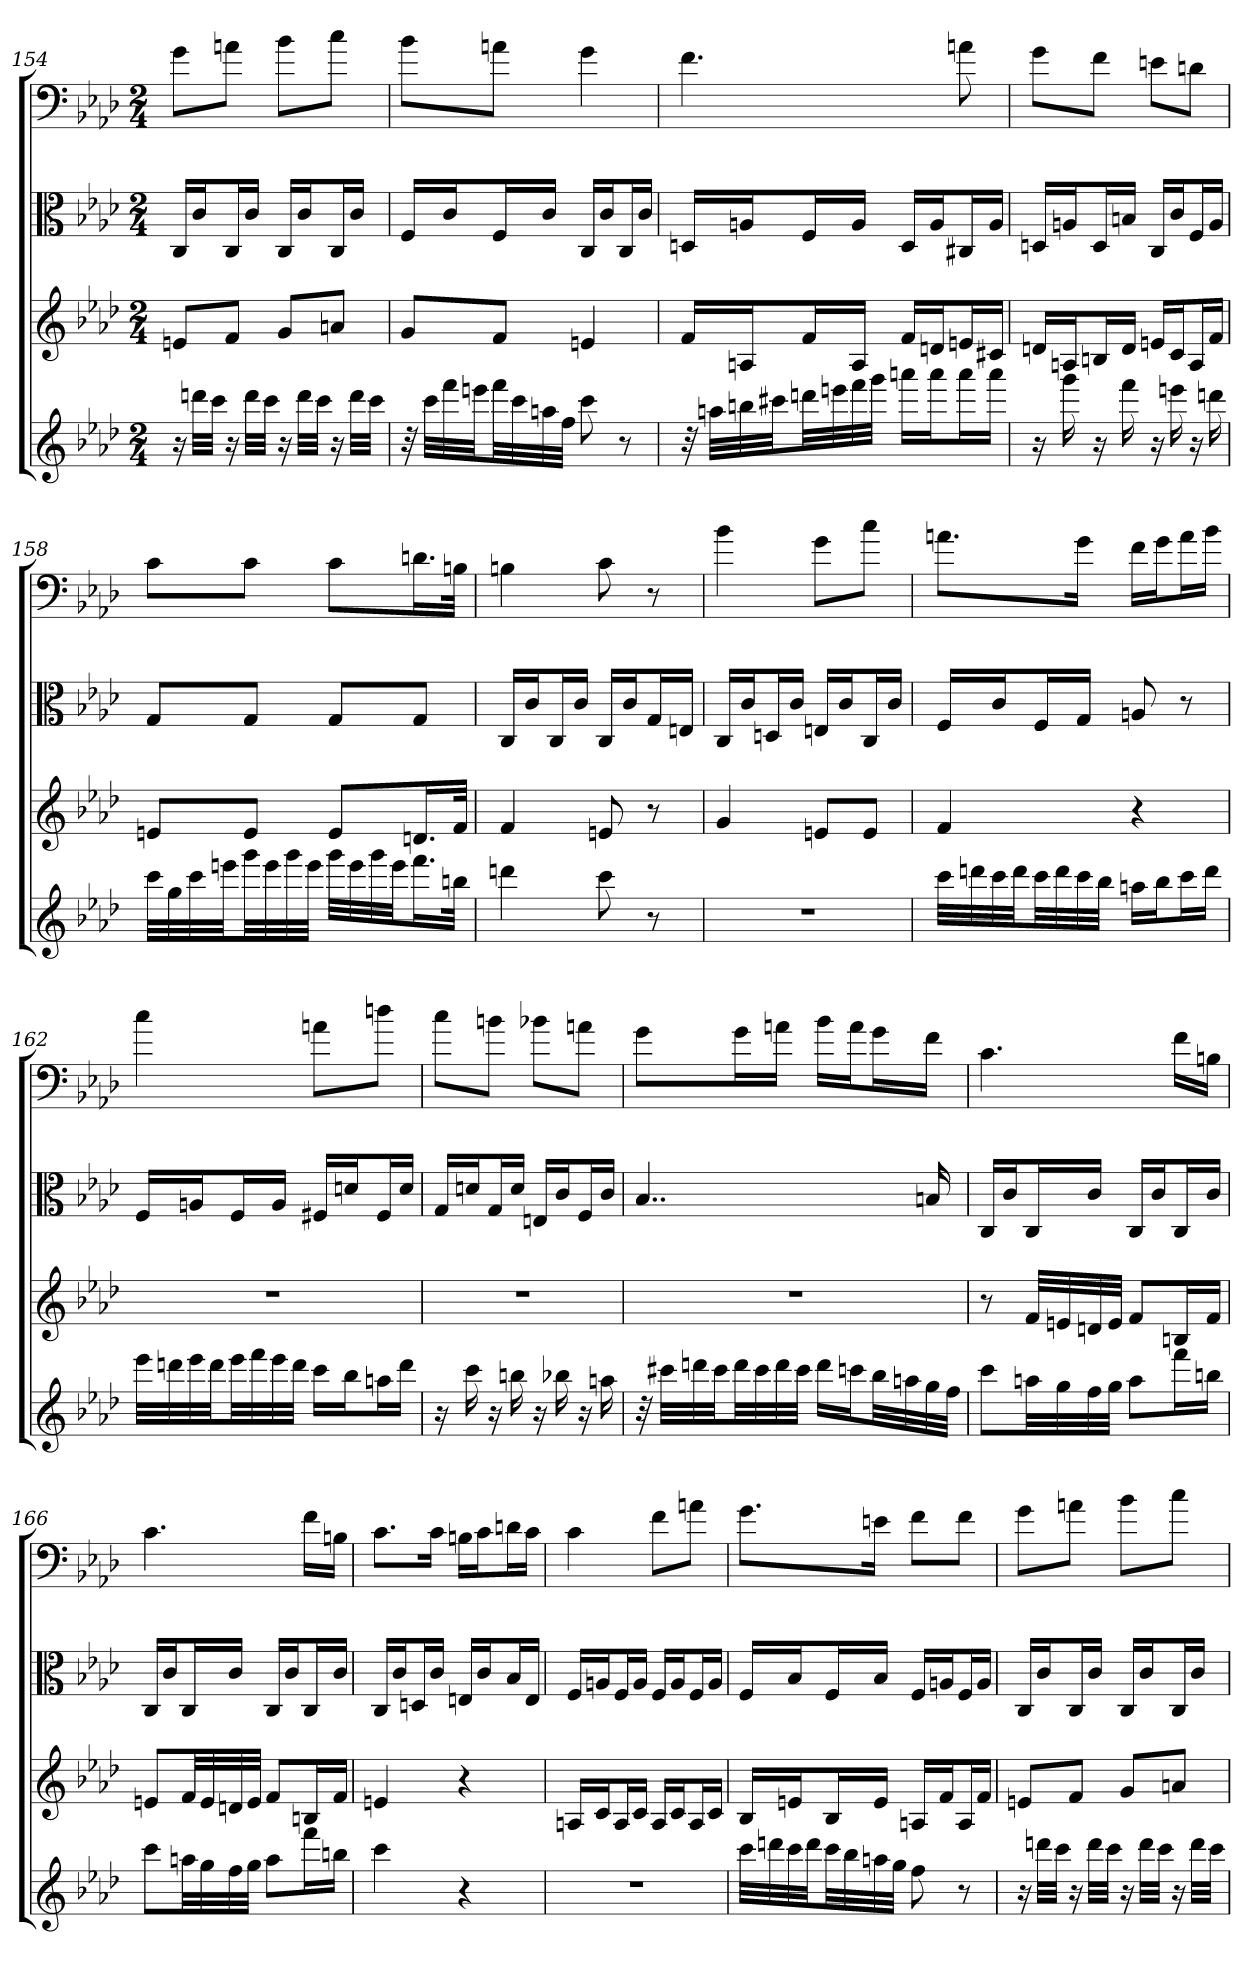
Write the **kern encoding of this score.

**kern	**kern	**kern	**kern
*part4	*part3	*part2	*part1
*staff4	*staff3	*staff2	*staff1
*	*	*clefC3	*clefF4
*k[b-e-a-d-]	*k[b-e-a-d-]	*k[b-e-a-d-]	*k[b-e-a-d-]
*f:	*f:	*f:	*f:
*M2/4	*M2/4	*M2/4	*M2/4
=154	=154	=154	=154
16r	8enL	16C/LL	8g\L
32dddnLLL	.	16c/J	.
32cccJJJ	.	.	.
16r	8fJ	16C/L	8an\J
32dddLLL	.	16c/JJ	.
32cccJJJ	.	.	.
16r	8gL	16C/LL	8b-\L
32dddLLL	.	16c/J	.
32cccJJJ	.	.	.
16r	8anJ	16C/L	8cc\J
32dddLLL	.	16c/JJ	.
32cccJJJ	.	.	.
=155	=155	=155	=155
32r	8gL	16F/LL	8b-\L
32cccLLL	.	.	.
32fff	.	16c/J	.
32eeenJJ	.	.	.
32fffLL	8fJ	16F/L	8an\J
32ccc	.	.	.
32aan	.	16c/JJ	.
32ffJJJ	.	.	.
8ccc	4en	16C/LL	4g
.	.	16c/J	.
8r	.	16C/L	.
.	.	16c/JJ	.
=156	=156	=156	=156
32r	16fLL	16Dn/LL	4.f
32aanLLL	.	.	.
32bbn	16AnJ	16An/J	.
32ccc#XJJ	.	.	.
32dddnLL	16fL	16F/L	.
32eeen	.	.	.
32fff	16AJJ	16A/JJ	.
32gggJJJ	.	.	.
16aaanLL	16fLL	16D/LL	.
16aaaJ	16dnJ	16A/J	.
16aaaL	16enL	16C#X/L	8an
16aaaJJ	16c#XJJ	16A/JJ	.
=157	=157	=157	=157
16r	16dnLL	16Dn/LL	8g\L
16ggg	16AnJ	16An/J	.
16r	16BnL	16D/L	8f\J
16fff	16dJJ	16Bn/JJ	.
16r	16enLL	16C/LL	8en\L
16eeen	16cJ	16c/J	.
16r	16AL	16F/L	8dn\J
16dddn	16fJJ	16A/JJ	.
=158	=158	=158	=158
32cccLLL	8enL	8G/L	8c\L
32gg	.	.	.
32ccc	.	.	.
32eeenJJ	.	.	.
32gggLL	8eJ	8G/J	8c\J
32eee	.	.	.
32ggg	.	.	.
32eeeJJJ	.	.	.
32gggLLL	8eL	8G/L	8c\L
32eee	.	.	.
32ggg	.	.	.
32eeeJJ	.	.	.
16.fffL	16.dnL	8G/J	16.dn\L
32bbnJJk	32fJJk	.	32Bn\JJk
=159	=159	=159	=159
4dddn	4f	16C/LL	4Bn
.	.	16c/J	.
.	.	16C/L	.
.	.	16c/JJ	.
8ccc	8en	16C/LL	8c
.	.	16c/J	.
8r	8r	16G/L	8r
.	.	16En/JJ	.
=160	=160	=160	=160
2r	4g	16C/LL	4b-
.	.	16c/J	.
.	.	16Dn/L	.
.	.	16c/JJ	.
.	8enL	16En/LL	8g\L
.	.	16c/J	.
.	8eJ	16C/L	8cc\J
.	.	16c/JJ	.
=161	=161	=161	=161
32cccLLL	4f	16F/LL	8.an\L
32dddn	.	.	.
32ccc	.	16c/J	.
32dddJJ	.	.	.
32cccLL	.	16F/L	.
32ddd	.	.	.
32ccc	.	16G/JJ	16g\Jk
32bb-JJJ	.	.	.
16aanLL	4r	8An	16f\LL
16bb-J	.	.	16g\J
16cccL	.	8r	16a\L
16dddJJ	.	.	16b-\JJ
=162	=162	=162	=162
32eee-LLL	2r	16F/LL	4cc
32dddn	.	.	.
32eee-	.	16An/J	.
32dddJJ	.	.	.
32eee-LL	.	16F/L	.
32fff	.	.	.
32eee-	.	16A/JJ	.
32dddJJJ	.	.	.
16cccLL	.	16F#X/LL	8an\L
16bb-J	.	16dn/J	.
16aanL	.	16F#/L	8ddn\J
16dddJJ	.	16d/JJ	.
=163	=163	=163	=163
16r	2r	16G/LL	8cc\L
16ccc	.	16dn/J	.
16r	.	16G/L	8bn\J
16bbn	.	16d/JJ	.
16r	.	16En/LL	8b-X\L
16bb-X	.	16c/J	.
16r	.	16F/L	8an\J
16aan	.	16c/JJ	.
=164	=164	=164	=164
32r	2r	4..B-	8g\L
32ccc#XLLL	.	.	.
32dddn	.	.	.
32ccc#JJ	.	.	.
32dddLL	.	.	16g\L
32ccc#	.	.	.
32ddd	.	.	16an\JJ
32ccc#JJJ	.	.	.
16dddLL	.	.	16b-\LL
16cccnJ	.	.	16a\J
32bb-LL	.	.	16g\L
32aan	.	.	.
32gg	.	16Bn	16f\JJ
32ffJJJ	.	.	.
=165	=165	=165	=165
8cccL	8r	16C/LL	4.c
.	.	16c/J	.
32aanLL	32fLLL	16C/L	.
32gg	32en	.	.
32ff	32dn	16c/JJ	.
32ggJJJ	32eJJJ	.	.
8aaL	8fL	16C/LL	.
.	.	16c/J	.
16fffL	16BnL	16C/L	16f\LL
16bbnJJ	16fJJ	16c/JJ	16Bn\JJ
=166	=166	=166	=166
8cccL	8enL	16C/LL	4.c
.	.	16c/J	.
32aanLL	32fLL	16C/L	.
32gg	32e	.	.
32ff	32dn	16c/JJ	.
32ggJJJ	32eJJJ	.	.
8aaL	8fL	16C/LL	.
.	.	16c/J	.
16fffL	16BnL	16C/L	16f\LL
16bbnJJ	16fJJ	16c/JJ	16Bn\JJ
=167	=167	=167	=167
4ccc	4en	16C/LL	8.c\L
.	.	16c/J	.
.	.	16Dn/L	.
.	.	16c/JJ	16c\Jk
4r	4r	16En/LL	16Bn\LL
.	.	16c/J	16c\J
.	.	16B-/L	16dn\L
.	.	16E/JJ	16c\JJ
=168	=168	=168	=168
2r	16AnLL	16F/LL	4c
.	16cJ	16An/J	.
.	16AL	16F/L	.
.	16cJJ	16A/JJ	.
.	16ALL	16F/LL	8f\L
.	16cJ	16A/J	.
.	16AL	16F/L	8an\J
.	16cJJ	16A/JJ	.
=169	=169	=169	=169
32cccLLL	16B-LL	16F/LL	8.g\L
32dddn	.	.	.
32ccc	16enJ	16B-/J	.
32dddJJ	.	.	.
32cccLL	16B-L	16F/L	.
32bb-	.	.	.
32aan	16eJJ	16B-/JJ	16en\Jk
32ggJJJ	.	.	.
8ff	16AnLL	16F/LL	8f\L
.	16fJ	16An/J	.
8r	16AL	16F/L	8f\J
.	16fJJ	16A/JJ	.
=170	=170	=170	=170
16r	8enL	16C/LL	8g\L
32dddnLLL	.	16c/J	.
32cccJJJ	.	.	.
16r	8fJ	16C/L	8an\J
32dddLLL	.	16c/JJ	.
32cccJJJ	.	.	.
16r	8gL	16C/LL	8b-\L
32dddLLL	.	16c/J	.
32cccJJJ	.	.	.
16r	8anJ	16C/L	8cc\J
32dddLLL	.	16c/JJ	.
32cccJJJ	.	.	.
=	=	=	=
*-	*-	*-	*-
